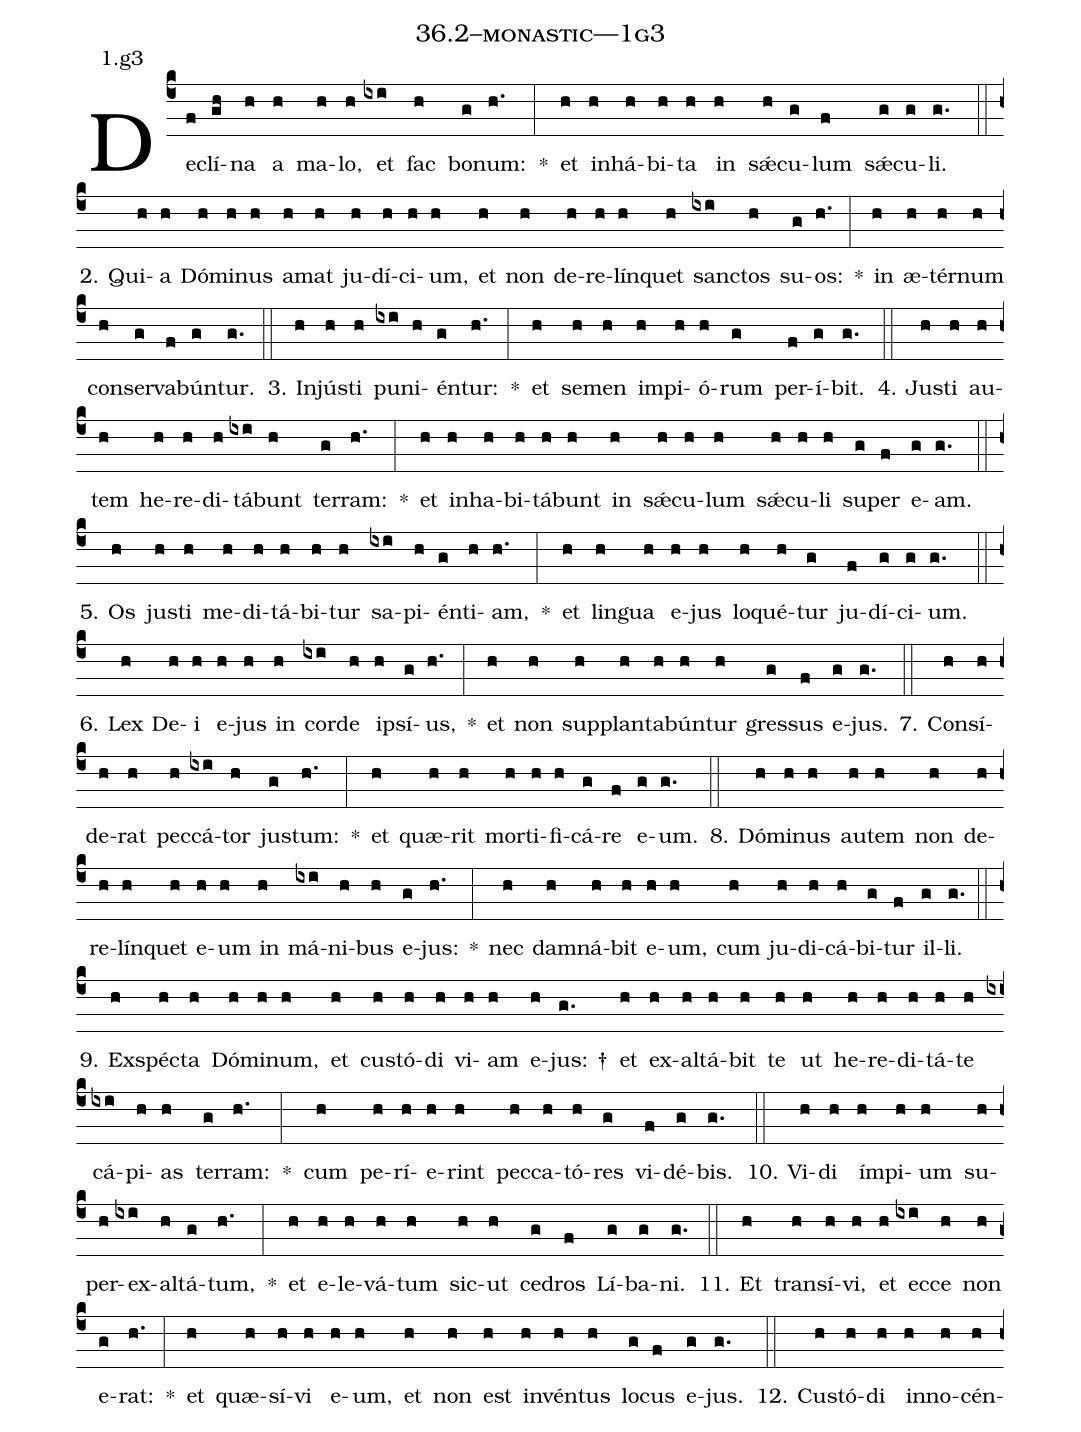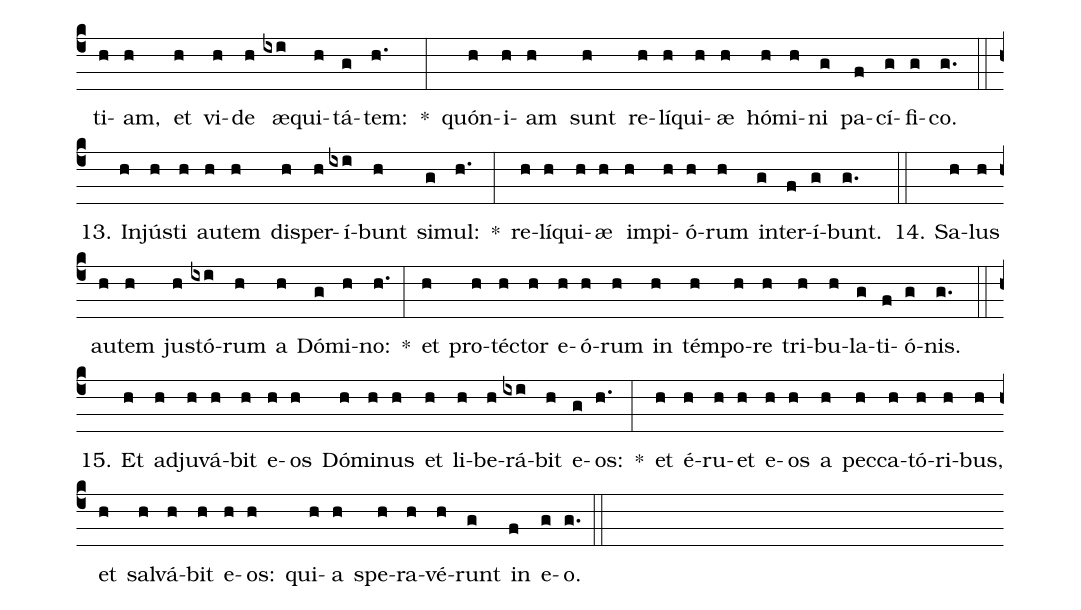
name: 36.2--monastic---1g3;
annotation: 1.g3;
%%
(c4)De(f)clí(gh)na(h) a(h) ma(h)lo,(h) et(ixi) fac(h) bo(g)num:(h.) *(:) et(h) in(h)há(h)bi(h)ta(h) in(h) sǽ(h)cu(g)lum(f) sǽ(g)cu(g)li.(g.) (::)
2. Qui(h)a(h) Dó(h)mi(h)nus(h) a(h)mat(h) ju(h)dí(h)ci(h)um,(h) et(h) non(h) de(h)re(h)lín(h)quet(h) sanc(ixi)tos(h) su(g)os:(h.) *(:) in(h) æ(h)tér(h)num(h) con(h)ser(g)va(f)bún(g)tur.(g.) (::)
3. In(h)jús(h)ti(h) pu(ixi)ni(h)én(g)tur:(h.) *(:) et(h) se(h)men(h) im(h)pi(h)ó(h)rum(g) per(f)í(g)bit.(g.) (::)
4. Jus(h)ti(h) au(h)tem(h) he(h)re(h)di(h)tá(ixi)bunt(h) ter(g)ram:(h.) *(:) et(h) in(h)ha(h)bi(h)tá(h)bunt(h) in(h) sǽ(h)cu(h)lum(h) sǽ(h)cu(h)li(h) su(g)per(f) e(g)am.(g.) (::)
5. Os(h) jus(h)ti(h) me(h)di(h)tá(h)bi(h)tur(h) sa(ixi)pi(h)én(g)ti(h)am,(h.) *(:) et(h) lin(h)gua(h) e(h)jus(h) lo(h)qué(h)tur(g) ju(f)dí(g)ci(g)um.(g.) (::)
6. Lex(h) De(h)i(h) e(h)jus(h) in(h) cor(ixi)de(h) ip(h)sí(g)us,(h.) *(:) et(h) non(h) sup(h)plan(h)ta(h)bún(h)tur(h) gres(g)sus(f) e(g)jus.(g.) (::)
7. Con(h)sí(h)de(h)rat(h) pec(h)cá(ixi)tor(h) jus(g)tum:(h.) *(:) et(h) quæ(h)rit(h) mor(h)ti(h)fi(h)cá(g)re(f) e(g)um.(g.) (::)
8. Dó(h)mi(h)nus(h) au(h)tem(h) non(h) de(h)re(h)lín(h)quet(h) e(h)um(h) in(h) má(ixi)ni(h)bus(h) e(g)jus:(h.) *(:) nec(h) dam(h)ná(h)bit(h) e(h)um,(h) cum(h) ju(h)di(h)cá(h)bi(g)tur(f) il(g)li.(g.) (::)
9. Ex(h)spéc(h)ta(h) Dó(h)mi(h)num,(h) et(h) cus(h)tó(h)di(h) vi(h)am(h) e(h)jus: †(g.) et(h) ex(h)al(h)tá(h)bit(h) te(h) ut(h) he(h)re(h)di(h)tá(h)te(h) cá(ixi)pi(h)as(h) ter(g)ram:(h.) *(:) cum(h) pe(h)rí(h)e(h)rint(h) pec(h)ca(h)tó(h)res(g) vi(f)dé(g)bis.(g.) (::)
10. Vi(h)di(h) ím(h)pi(h)um(h) su(h)per(h)ex(ixi)al(h)tá(g)tum,(h.) *(:) et(h) e(h)le(h)vá(h)tum(h) sic(h)ut(h) ce(g)dros(f) Lí(g)ba(g)ni.(g.) (::)
11. Et(h) trans(h)í(h)vi,(h) et(h) ec(ixi)ce(h) non(h) e(g)rat:(h.) *(:) et(h) quæ(h)sí(h)vi(h) e(h)um,(h) et(h) non(h) est(h) in(h)vén(h)tus(h) lo(g)cus(f) e(g)jus.(g.) (::)
12. Cus(h)tó(h)di(h) in(h)no(h)cén(h)ti(h)am,(h) et(h) vi(h)de(h) æ(ixi)qui(h)tá(g)tem:(h.) *(:) quón(h)i(h)am(h) sunt(h) re(h)lí(h)qui(h)æ(h) hó(h)mi(h)ni(g) pa(f)cí(g)fi(g)co.(g.) (::)
13. In(h)jús(h)ti(h) au(h)tem(h) dis(h)per(h)í(ixi)bunt(h) si(g)mul:(h.) *(:) re(h)lí(h)qui(h)æ(h) im(h)pi(h)ó(h)rum(h) in(g)ter(f)í(g)bunt.(g.) (::)
14. Sa(h)lus(h) au(h)tem(h) jus(h)tó(ixi)rum(h) a(h) Dó(g)mi(h)no:(h.) *(:) et(h) pro(h)téc(h)tor(h) e(h)ó(h)rum(h) in(h) tém(h)po(h)re(h) tri(h)bu(h)la(g)ti(f)ó(g)nis.(g.) (::)
15. Et(h) ad(h)ju(h)vá(h)bit(h) e(h)os(h) Dó(h)mi(h)nus(h) et(h) li(h)be(h)rá(ixi)bit(h) e(g)os:(h.) *(:) et(h) é(h)ru(h)et(h) e(h)os(h) a(h) pec(h)ca(h)tó(h)ri(h)bus,(h) et(h) sal(h)vá(h)bit(h) e(h)os:(h) qui(h)a(h) spe(h)ra(h)vé(h)runt(g) in(f) e(g)o.(g.) (::)
